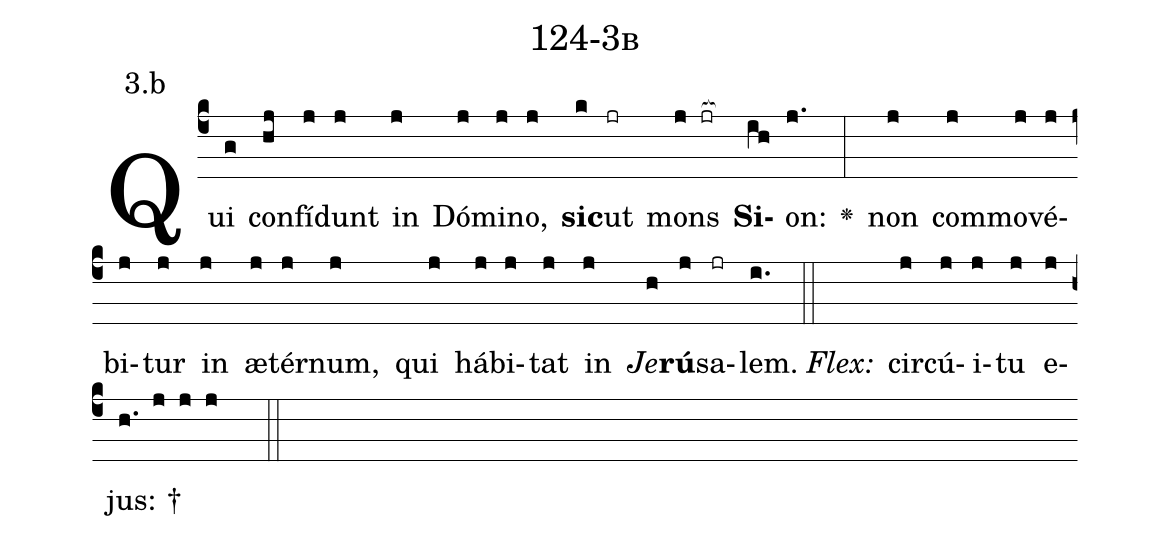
name: 124-3b;
annotation: 3.b;
%%
(c4)Qui(g) con(hj)fí(j)dunt(j) in(j) Dó(j)mi(j)no,(j) <b>sic</b>(k)ut(jr) mons(j jr[ocb:1{]) <b>Si</b>(ih[ocb:0}])on:(j.) <v>\greheightstar</v>(:) non(j) com(j)mo(j)vé(j)bi(j)tur(j) in(j) æ(j)tér(j)num,(j) qui(j) há(j)bi(j)tat(j) in(j) <i>Je</i>(h)<b>rú</b>(j)sa(jr)lem.(i.) (::)
<i>Flex:</i>()  cir(j)cú(j)i(j)tu(j) e(j)jus: †(h. j j j  ::)

%E(j) u(j) o(j) u(h) a(j) e.(i.) (::)
